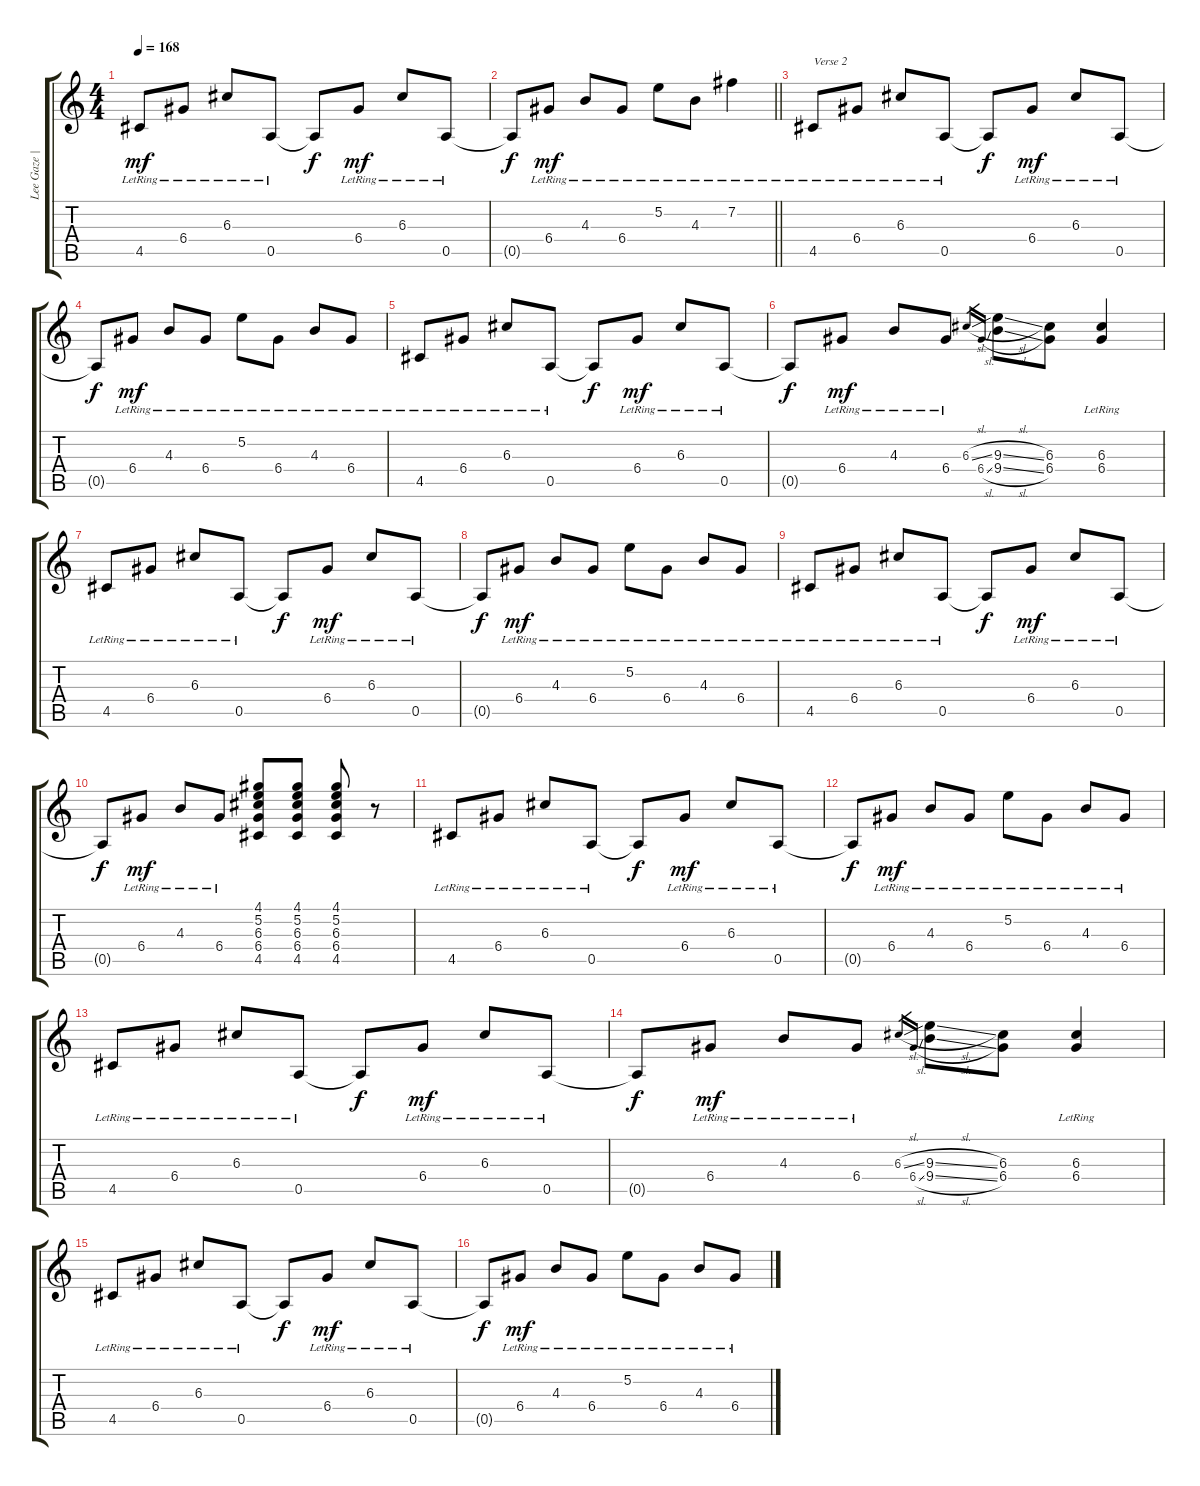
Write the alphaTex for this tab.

\track ("Lee Gaze | Lead" "Lee Gaze |") {instrument electricguitarjazz}
\staff {score tabs}
\tuning (E4 B3 G3 D3 A2 D2) {hide}
\ts (4 4)
\tempo 168
\clef g2
\ks c
4.5{lr}.8{dy mf instrument electricguitarjazz} 6.4{lr}.8 6.3{lr}.8 0.5{lr}.8 0.5{t}.8{dy f} 6.4{lr}.8{dy mf} 6.3{lr}.8 0.5{lr}.8 |
\barLineRight lightlight
0.5{t}.8{dy f} 6.4{lr}.8{dy mf} 4.3{lr}.8 6.4{lr}.8 5.2{lr}.8 4.3{lr}.8 7.2{lr}.4 |
4.5{lr}.8{txt "Verse 2"} 6.4{lr}.8 6.3{lr}.8 0.5{lr}.8 0.5{t}.8{dy f} 6.4{lr}.8{dy mf} 6.3{lr}.8 0.5{lr}.8 |
0.5{t}.8{dy f} 6.4{lr}.8{dy mf} 4.3{lr}.8 6.4{lr}.8 5.2{lr}.8 6.4{lr}.8 4.3{lr}.8 6.4{lr}.8 |
4.5{lr}.8 6.4{lr}.8 6.3{lr}.8 0.5{lr}.8 0.5{t}.8{dy f} 6.4{lr}.8{dy mf} 6.3{lr}.8 0.5{lr}.8 |
0.5{t}.8{dy f} 6.4{lr}.8{dy mf} 4.3{lr}.8 6.4{lr}.8 6.3{sl}.16{gr} 6.4{sl}.16{gr} (9.3{sl} 9.4{sl}).8 (6.3 6.4).8 (6.3{lr} 6.4{lr}).4 |
4.5{lr}.8 6.4{lr}.8 6.3{lr}.8 0.5{lr}.8 0.5{t}.8{dy f} 6.4{lr}.8{dy mf} 6.3{lr}.8 0.5{lr}.8 |
0.5{t}.8{dy f} 6.4{lr}.8{dy mf} 4.3{lr}.8 6.4{lr}.8 5.2{lr}.8 6.4{lr}.8 4.3{lr}.8 6.4{lr}.8 |
4.5{lr}.8 6.4{lr}.8 6.3{lr}.8 0.5{lr}.8 0.5{t}.8{dy f} 6.4{lr}.8{dy mf} 6.3{lr}.8 0.5{lr}.8 |
0.5{t}.8{dy f} 6.4{lr}.8{dy mf} 4.3{lr}.8 6.4{lr}.8 (4.1 5.2 6.3 6.4 4.5).8 (4.1 5.2 6.3 6.4 4.5).8 (4.1 5.2 6.3 6.4 4.5).8 r.8 |
4.5{lr}.8 6.4{lr}.8 6.3{lr}.8 0.5{lr}.8 0.5{t}.8{dy f} 6.4{lr}.8{dy mf} 6.3{lr}.8 0.5{lr}.8 |
0.5{t}.8{dy f} 6.4{lr}.8{dy mf} 4.3{lr}.8 6.4{lr}.8 5.2{lr}.8 6.4{lr}.8 4.3{lr}.8 6.4{lr}.8 |
4.5{lr}.8 6.4{lr}.8 6.3{lr}.8 0.5{lr}.8 0.5{t}.8{dy f} 6.4{lr}.8{dy mf} 6.3{lr}.8 0.5{lr}.8 |
0.5{t}.8{dy f} 6.4{lr}.8{dy mf} 4.3{lr}.8 6.4{lr}.8 6.3{sl}.16{gr} 6.4{sl}.16{gr} (9.3{sl} 9.4{sl}).8 (6.3 6.4).8 (6.3{lr} 6.4{lr}).4 |
4.5{lr}.8 6.4{lr}.8 6.3{lr}.8 0.5{lr}.8 0.5{t}.8{dy f} 6.4{lr}.8{dy mf} 6.3{lr}.8 0.5{lr}.8 |
0.5{t}.8{dy f} 6.4{lr}.8{dy mf} 4.3{lr}.8 6.4{lr}.8 5.2{lr}.8 6.4{lr}.8 4.3{lr}.8 6.4{lr}.8
